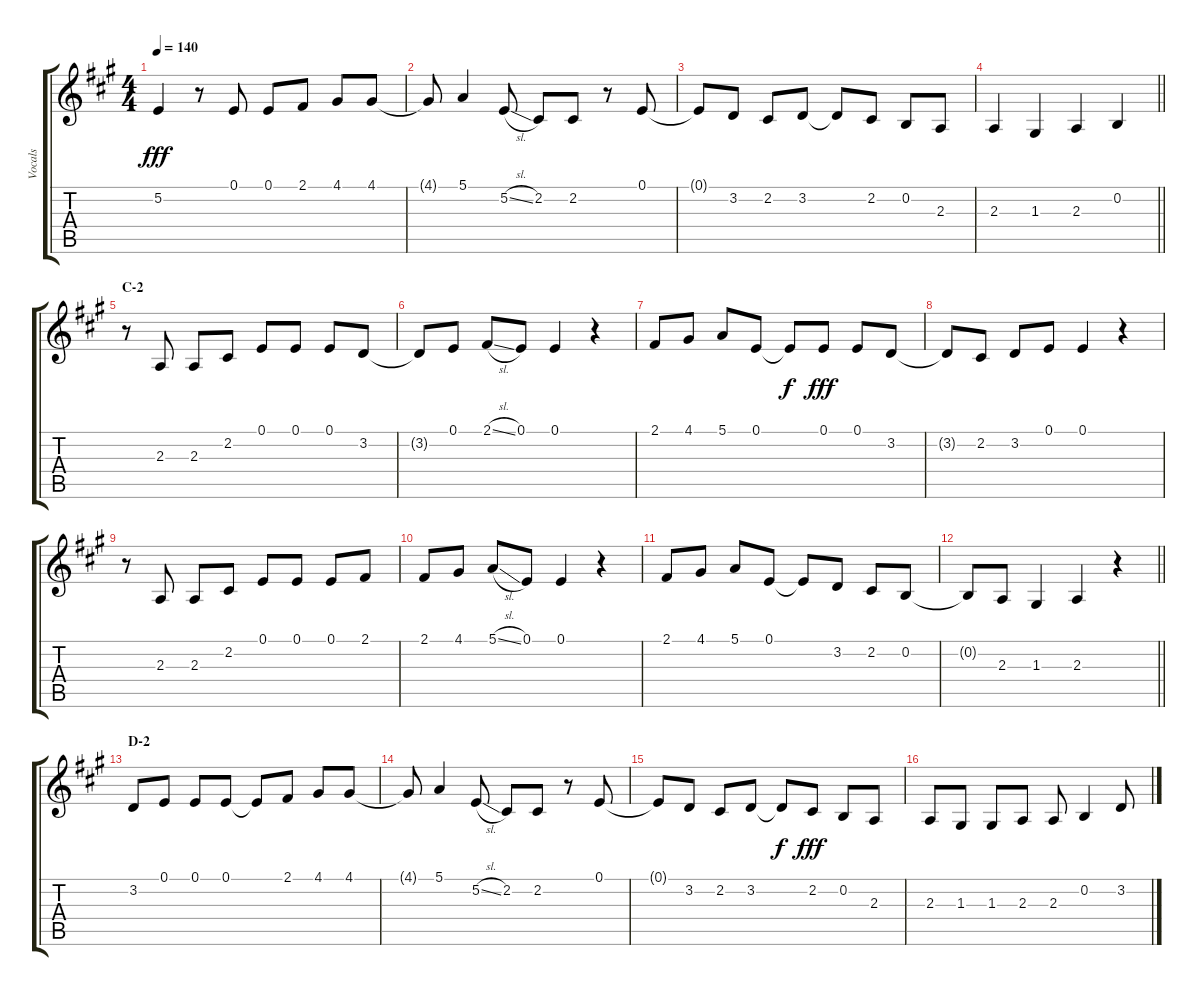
\track ("Vocals" "Vocals") {instrument voiceoohs}
\staff {score tabs}
\tuning (E4 B3 G3 D3 A2 E2) {hide}
\ts (4 4)
\tempo 140
\clef g2
\ks a
5.2.4{dy fff} r.8 0.1.8 0.1.8 2.1.8 4.1.8 4.1.8 |
4.1{t}.8 5.1.4 5.2{sl}.8 2.2.8 2.2.8 r.8 0.1.8 |
0.1{t}.8 3.2.8 2.2.8 3.2.8 3.2{t}.8 2.2.8 0.2.8 2.3.8 |
\barLineRight lightlight
2.3.4 1.3.4 2.3.4 0.2.4 |
\section ("" "C-2")
r.8 2.3.8 2.3.8 2.2.8 0.1.8 0.1.8 0.1.8 3.2.8 |
3.2{t}.8 0.1.8 2.1{sl}.8 0.1.8 0.1.4 r.4 |
2.1.8 4.1.8 5.1.8 0.1.8 0.1{t}.8{dy f} 0.1.8{dy fff} 0.1.8 3.2.8 |
3.2{t}.8 2.2.8 3.2.8 0.1.8 0.1.4 r.4 |
r.8 2.3.8 2.3.8 2.2.8 0.1.8 0.1.8 0.1.8 2.1.8 |
2.1.8 4.1.8 5.1{sl}.8 0.1.8 0.1.4 r.4 |
2.1.8 4.1.8 5.1.8 0.1.8 0.1{t}.8 3.2.8 2.2.8 0.2.8 |
\barLineRight lightlight
0.2{t}.8 2.3.8 1.3.4 2.3.4 r.4 |
\section ("" "D-2")
3.2.8 0.1.8 0.1.8 0.1.8 0.1{t}.8 2.1.8 4.1.8 4.1.8 |
4.1{t}.8 5.1.4 5.2{sl}.8 2.2.8 2.2.8 r.8 0.1.8 |
0.1{t}.8 3.2.8 2.2.8 3.2.8 3.2{t}.8{dy f} 2.2.8{dy fff} 0.2.8 2.3.8 |
2.3.8 1.3.8 1.3.8 2.3.8 2.3.8 0.2.4 3.2{sl}.8
